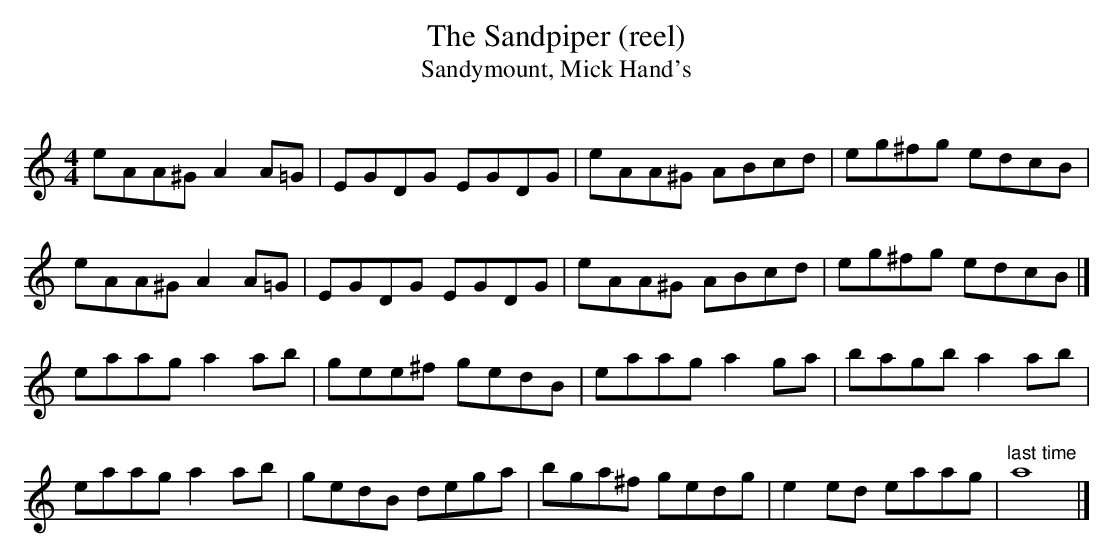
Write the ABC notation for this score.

X:1
T:Sandpiper (reel), The
T:Sandymount, Mick Hand's
Q:180
M:4/4
L:1/8
K:Am
eAA^G A2 A=G|EGDG EGDG|eAA^G ABcd|eg^fg edcB|
eAA^G A2 A=G|EGDG EGDG|eAA^G ABcd|eg^fg edcB|]
eaag a2 ab|gee^f gedB|eaag a2 ga|bagb a2 ab|
eaag a2 ab|gedB dega|bga^f gedg|e2 ed eaag|\
"last time"a8|]
